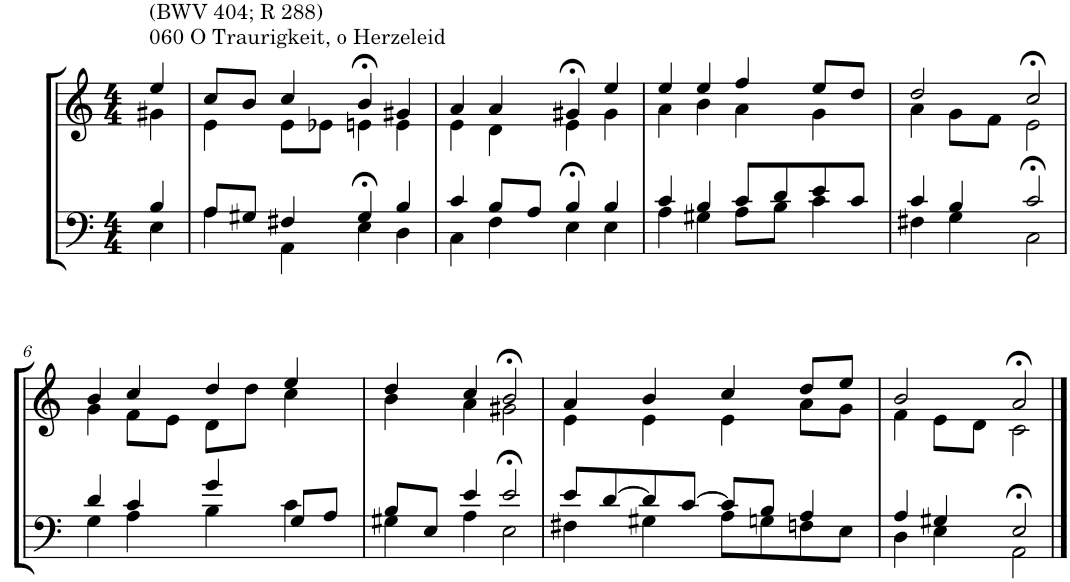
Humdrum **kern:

**kern	**kern
*part2	*part1
*staff2	*staff1
*I"Tenor/Baß	*I"Sopran/Alt
*clefF4	*clefG2
*k[]	*k[]
*M4/4	*M4/4
=1	=1
*^	*^
!	!	!LO:TX:a:t=060 O Traurigkeit, o Herzeleid	!
!	!	!LO:TX:a:t=(BWV 404; R 288)	!
4B/	4E\	4ee/	4g#X\
=2	=2	=2	=2
8A/L	4A\	8cc/L	4e\
8G#X/J	.	8b/J	.
4F#X/	4AA\	4cc/	8e\L
.	.	.	8e-X\J
4G#/	4E>\	4b>/	4en\
4B/	4D\	4g#X/	4e\
=3	=3	=3	=3
4c/	4C\	4a/	4e\
8B/L	4F\	4a/	4d\
8A/J	.	.	.
4B/	4E>\	4g#X>/	4e\
4B/	4E\	4ee/	4g#\
=4	=4	=4	=4
4c/	4A\	4ee/	4a\
4B/	4G#X\	4ee/	4b\
8c/L	8A\L	4ff/	4a\
8d/	8B\J	.	.
8e/	4c\	8ee/L	4g\
8c/J	.	8dd/J	.
=5	=5	=5	=5
4c/	4F#X\	2dd/	4a\
4B/	4G\	.	8g\L
.	.	.	8f\J
2c/	2C>\	2cc>/	2e\
!!LO:LB:g=z	!!
=6	=6	=6	=6
4d/	4G\	4b/	4g\
4c/	4A\	4cc/	8f\L
.	.	.	8e\J
4g/	4B\	4dd/	8d\L
.	.	.	8dd\J
8G/L	4c\	4ee/	4cc\
8A/J	.	.	.
=7	=7	=7	=7
8B/L	4G#X\	4dd/	4b\
8E/J	.	.	.
4e/	4A\	4cc/	4a\
2e/	2E>\	2b>/	2g#X\
=8	=8	=8	=8
8e/L	4F#X\	4a/	4e\
[8d/	.	.	.
8d/]	4G#X\	4b/	4e\
[8c/J	.	.	.
8c/L]	8A\L	4cc/	4e\
8B/J	8Gn\	.	.
4A/	8Fn\	8dd/L	8a\L
.	8E\J	8ee/J	8g\J
=9	=9	=9	=9
4A/	4D\	2b/	4f\
4G#X/	4E\	.	8e\L
.	.	.	8d\J
2E/	2AA>\	2a>/	2c\
*v	*v	*	*
*	*v	*v
==	==
*-	*-
